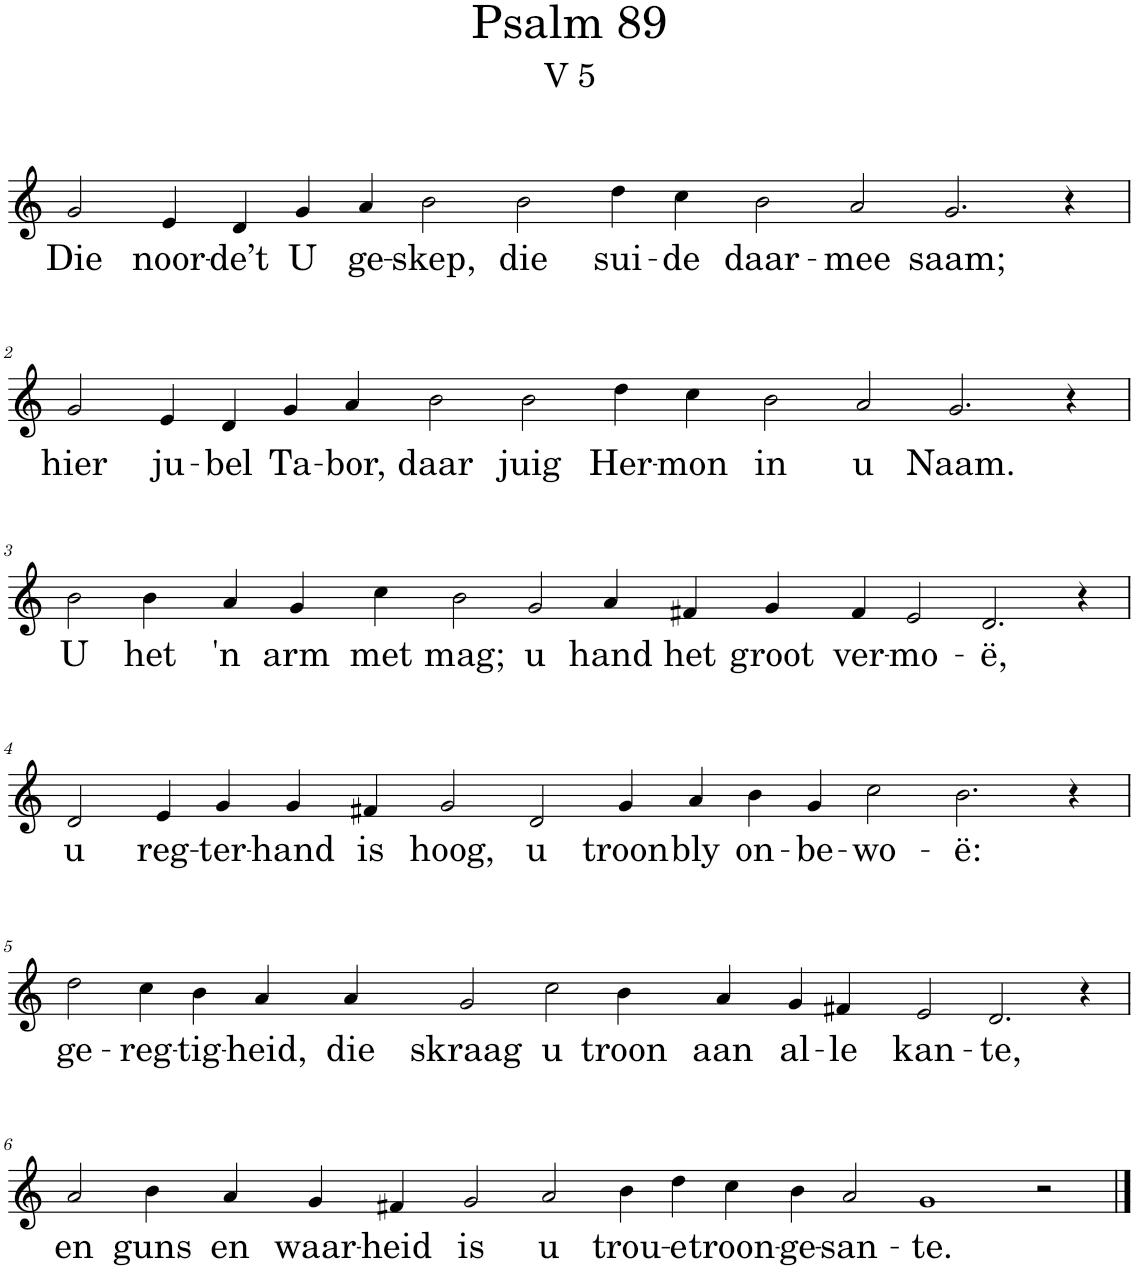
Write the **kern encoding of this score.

**kern	**text
*part1	*part1
*staff1	*staff1
*I"Pipe Organ	*
*I'Org.	*
*clefG2	*
*k[]	*
*M20/4	*
=1	=1
!	!LO:LY:b
2g/	Die
!	!LO:LY:b
4e/	noor-
!	!LO:LY:b
4d/	-de’t
!	!LO:LY:b
4g/	U
!	!LO:LY:b
4a/	ge-
!	!LO:LY:b
2b\	-skep,
!	!LO:LY:b
2b\	die
!	!LO:LY:b
4dd\	sui-
!	!LO:LY:b
4cc\	-de
!	!LO:LY:b
2b\	daar-
!	!LO:LY:b
2a/	-mee
!	!LO:LY:b
2.g/	saam;
4r	.
!!LO:LB:g=z
=2	=2
!	!LO:LY:b
2g/	hier
!	!LO:LY:b
4e/	ju-
!	!LO:LY:b
4d/	-bel
!	!LO:LY:b
4g/	Ta-
!	!LO:LY:b
4a/	-bor,
!	!LO:LY:b
2b\	daar
!	!LO:LY:b
2b\	juig
!	!LO:LY:b
4dd\	Her-
!	!LO:LY:b
4cc\	-mon
!	!LO:LY:b
2b\	in
!	!LO:LY:b
2a/	u
!	!LO:LY:b
2.g/	Naam.
4r	.
!!LO:LB:g=z
=3	=3
!	!LO:LY:b
2b\	U
!	!LO:LY:b
4b\	het
!	!LO:LY:b
4a/	'n
!	!LO:LY:b
4g/	arm
!	!LO:LY:b
4cc\	met
!	!LO:LY:b
2b\	mag;
!	!LO:LY:b
2g/	u
!	!LO:LY:b
4a/	hand
!	!LO:LY:b
4f#X/	het
!	!LO:LY:b
4g/	groot
!	!LO:LY:b
4f#/	ver-
!	!LO:LY:b
2e/	-mo-
!	!LO:LY:b
2.d/	-ë,
4r	.
!!LO:LB:g=z
=4	=4
!	!LO:LY:b
2d/	u
!	!LO:LY:b
4e/	reg-
!	!LO:LY:b
4g/	-ter-
!	!LO:LY:b
4g/	-hand
!	!LO:LY:b
4f#X/	is
!	!LO:LY:b
2g/	hoog,
!	!LO:LY:b
2d/	u
!	!LO:LY:b
4g/	troon
!	!LO:LY:b
4a/	bly
!	!LO:LY:b
4b\	on-
!	!LO:LY:b
4g/	-be-
!	!LO:LY:b
2cc\	-wo-
!	!LO:LY:b
2.b\	-ë:
4r	.
!!LO:LB:g=z
=5	=5
!	!LO:LY:b
2dd\	ge-
!	!LO:LY:b
4cc\	-reg-
!	!LO:LY:b
4b\	-tig-
!	!LO:LY:b
4a/	-heid,
!	!LO:LY:b
4a/	die
!	!LO:LY:b
2g/	skraag
!	!LO:LY:b
2cc\	u
!	!LO:LY:b
4b\	troon
!	!LO:LY:b
4a/	aan
!	!LO:LY:b
4g/	al-
!	!LO:LY:b
4f#X/	-le
!	!LO:LY:b
2e/	kan-
!	!LO:LY:b
2.d/	-te,
4r	.
!!LO:LB:g=z
=6	=6
*M22/4	*
!	!LO:LY:b
2a/	en
!	!LO:LY:b
4b\	guns
!	!LO:LY:b
4a/	en
!	!LO:LY:b
4g/	waar-
!	!LO:LY:b
4f#X/	-heid
!	!LO:LY:b
2g/	is
!	!LO:LY:b
2a/	u
!	!LO:LY:b
4b\	trou-
!	!LO:LY:b
4dd\	-e
!	!LO:LY:b
4cc\	troon-
!	!LO:LY:b
4b\	-ge-
!	!LO:LY:b
2a/	-san-
!	!LO:LY:b
1g	-te.
2r	.
==	==
*-	*-
